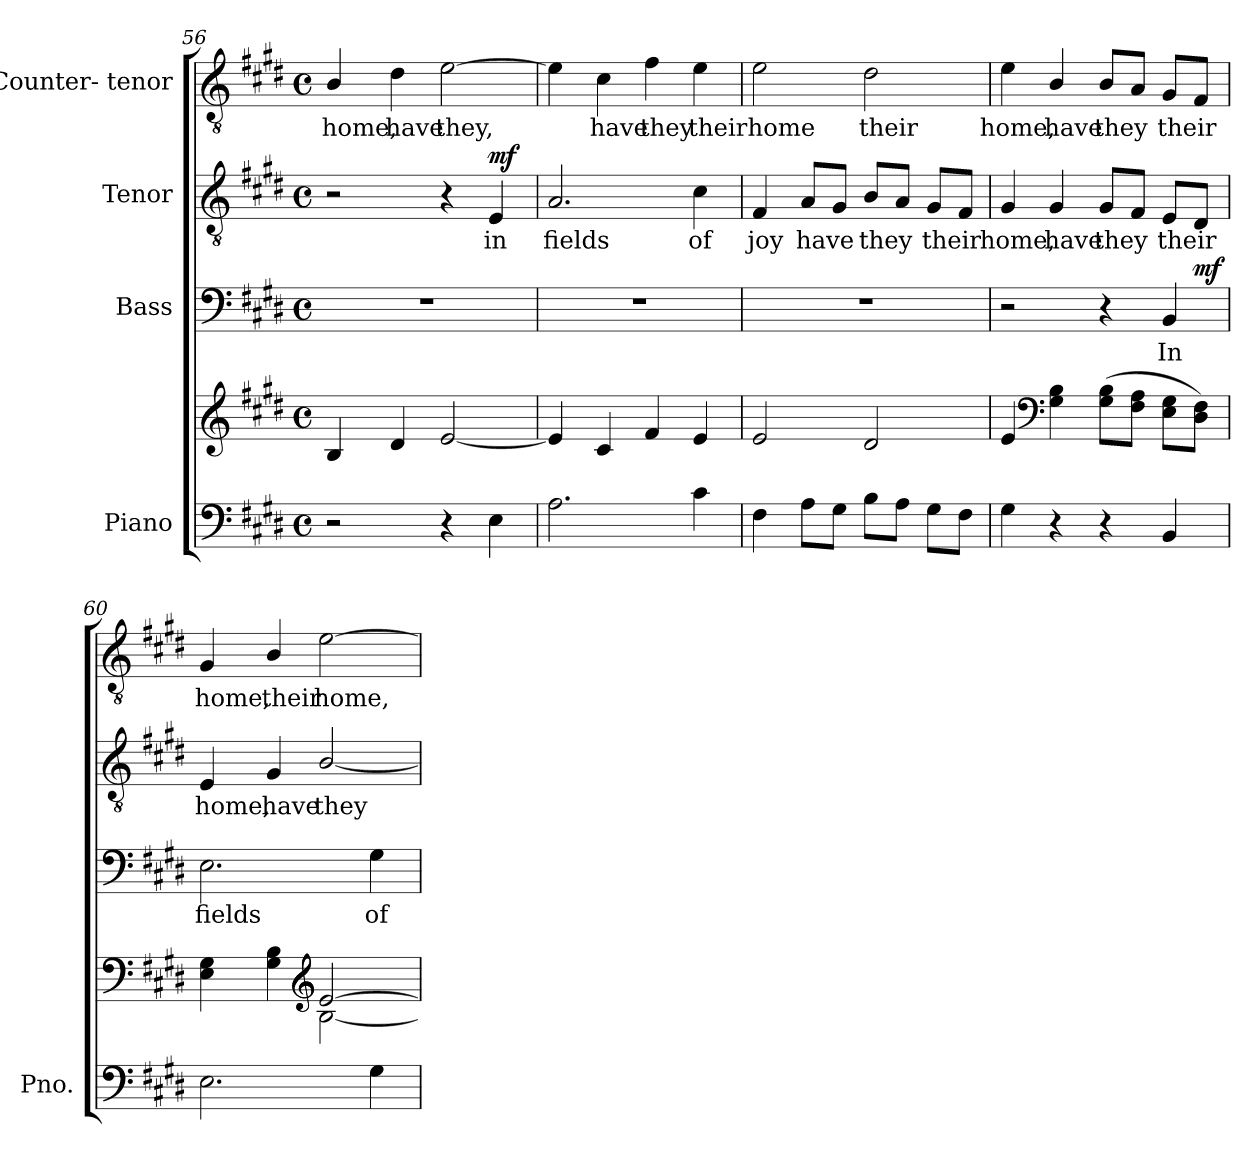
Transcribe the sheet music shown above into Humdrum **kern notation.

**kern	**kern	**kern	**text	**dynam	**kern	**text	**dynam	**kern	**text
*part4	*part4	*part3	*part3	*part3	*part2	*part2	*part2	*part1	*part1
*staff5	*staff4	*staff3	*staff3	*staff3	*staff2	*staff2	*staff2	*staff1	*staff1
*I"Piano	*	*I"Bass	*	*	*I"Tenor	*	*	*I"Counter- tenor	*
*I'Pno.	*	*	*	*	*	*	*	*	*
*clefF4	*clefG2	*clefF4	*	*	*clefGv2	*	*	*clefGv2	*
*	*	*	*	*	*ITrd7c12	*	*	*ITrd7c12	*
*k[f#c#g#d#]	*k[f#c#g#d#]	*k[f#c#g#d#]	*	*	*k[f#c#g#d#]	*	*	*k[f#c#g#d#]	*
*E:	*E:	*E:	*	*	*E:	*	*	*E:	*
*M4/4	*M4/4	*M4/4	*	*	*M4/4	*	*	*M4/4	*
*met(c)	*met(c)	*met(c)	*	*	*met(c)	*	*	*met(c)	*
=56	=56	=56	=56	=56	=56	=56	=56	=56	=56
!	!	!	!	!	!	!	!	!	!LO:LY:b:color=#000000
2r	4Bi/	1r	.	.	2r	.	.	4BBi/	home,
!	!	!	!	!	!	!	!	!	!LO:LY:b:color=#000000
.	4d#i/	.	.	.	.	.	.	4D#i\	have
!	!	!	!	!	!	!	!	!	!LO:LY:b:color=#000000
4r	[2ei/	.	.	.	4r	.	.	[2Ei\	they,
!	!	!	!	!	!	!LO:LY:b:color=#000000	!	!	!
4Ei\	.	.	.	.	4EEi/	in	mf	.	.
=57	=57	=57	=57	=57	=57	=57	=57	=57	=57
!	!	!	!	!	!	!LO:LY:b:color=#000000	!	!	!
2.Ai\	4ei/]	1r	.	.	2.AAi/	fields	.	4Ei\]	.
!	!	!	!	!	!	!	!	!	!LO:LY:b:color=#000000
.	4c#i/	.	.	.	.	.	.	4C#i\	have
!	!	!	!	!	!	!	!	!	!LO:LY:b:color=#000000
.	4f#i/	.	.	.	.	.	.	4F#i\	they
!	!	!	!	!	!	!LO:LY:b:color=#000000	!	!	!
!	!	!	!	!	!	!	!	!	!LO:LY:b:color=#000000
4c#i\	4ei/	.	.	.	4C#i\	of	.	4Ei\	their
!!LO:PB:g=z
=58	=58	=58	=58	=58	=58	=58	=58	=58	=58
!	!	!	!	!	!	!LO:LY:b:color=#000000	!	!	!
!	!	!	!	!	!	!	!	!	!LO:LY:b:color=#000000
4F#i\	2ei/	1r	.	.	4FF#i/	joy	.	2Ei\	home
!	!	!	!	!	!	!LO:LY:b:color=#000000	!	!	!
8Ai\L	.	.	.	.	8AAi/L	have	.	.	.
8G#i\J	.	.	.	.	8GG#i/J	.	.	.	.
!	!	!	!	!	!	!LO:LY:b:color=#000000	!	!	!
!	!	!	!	!	!	!	!	!	!LO:LY:b:color=#000000
8Bi\L	2d#i/	.	.	.	8BBi/L	they	.	2D#i\	their
8Ai\J	.	.	.	.	8AAi/J	.	.	.	.
!	!	!	!	!	!	!LO:LY:b:color=#000000	!	!	!
8G#i\L	.	.	.	.	8GG#i/L	their	.	.	.
8F#i\J	.	.	.	.	8FF#i/J	.	.	.	.
=59	=59	=59	=59	=59	=59	=59	=59	=59	=59
!	!	!	!	!	!	!LO:LY:b:color=#000000	!	!	!
!	!	!	!	!	!	!	!	!	!LO:LY:b:color=#000000
*	*	*^	*	*	*	*	*	*	*
4G#i\	4ei/	2r	2..ryy	.	.	4GG#i/	home,	.	4Ei\	home,
*	*clefF4	*	*	*	*	*	*	*	*	*
!	!	!	!	!	!	!	!LO:LY:b:color=#000000	!	!	!
!	!	!	!	!	!	!	!	!	!	!LO:LY:b:color=#000000
4r	4G#i\ 4Bi	.	.	.	.	4GG#i/	have	.	4BBi/	have
!	!	!	!	!	!	!	!LO:LY:b:color=#000000	!	!	!
!	!	!	!	!	!	!	!	!	!	!LO:LY:b:color=#000000
4r	(8G#i\ 8Bi\L	4r	.	.	.	8GG#i/L	they	.	8BBi/L	they
.	8F#i\ 8Ai\J	.	.	.	.	8FF#i/J	.	.	8AAi/J	.
!	!	!	!	!LO:LY:b:color=#000000	!	!	!	!	!	!
!	!	!	!	!	!	!	!LO:LY:b:color=#000000	!	!	!
!	!	!	!	!	!	!	!	!	!	!LO:LY:b:color=#000000
4BBi/	8Ei\ 8G#i\L	4BBi/	.	In	.	8EEi/L	their	.	8GG#i/L	their
.	8D#i\ 8F#i\J)	.	8ryy	.	mf	8DD#i/J	.	.	8FF#i/J	.
*	*	*v	*v	*	*	*	*	*	*	*
=60	=60	=60	=60	=60	=60	=60	=60	=60	=60
*	*^	*	*	*	*	*	*	*	*
*	*	*	*^	*	*	*	*	*	*	*
!	!	!	!	!	!LO:LY:b:color=#000000	!	!	!	!	!	!
*	*	*	*v	*v	*	*	*	*	*	*	*
*	*	*	*^	*	*	*	*	*	*	*
!	!	!	!	!	!	!	!	!LO:LY:b:color=#000000	!	!	!
*	*	*	*v	*v	*	*	*	*	*	*	*
*	*	*	*^	*	*	*	*	*	*	*
!	!	!	!	!	!	!	!	!	!	!	!LO:LY:b:color=#000000
*	*	*	*v	*v	*	*	*	*	*	*	*
2.Ei\	4Ei\ 4G#i	2ryy	2.Ei\	fields	.	4EEi/	home,	.	4GG#i/	home,
!	!	!	!	!	!	!	!LO:LY:b:color=#000000	!	!	!
!	!	!	!	!	!	!	!	!	!	!LO:LY:b:color=#000000
.	4G#i\ 4Bi	.	.	.	.	4GG#i/	have	.	4BBi/	their
*	*clefG2	*	*	*	*	*	*	*	*	*
!	!	!	!	!	!	!	!LO:LY:b:color=#000000	!	!	!
!	!	!	!	!	!	!	!	!	!	!LO:LY:b:color=#000000
.	[2ei/	[2Bi\	.	.	.	[2BBi/	they	.	[2Ei\	home,
!	!	!	!	!LO:LY:b:color=#000000	!	!	!	!	!	!
4G#i\	.	.	4G#i\	of	.	.	.	.	.	.
*	*v	*v	*	*	*	*	*	*	*	*
=	=	=	=	=	=	=	=	=	=
*-	*-	*-	*-	*-	*-	*-	*-	*-	*-
